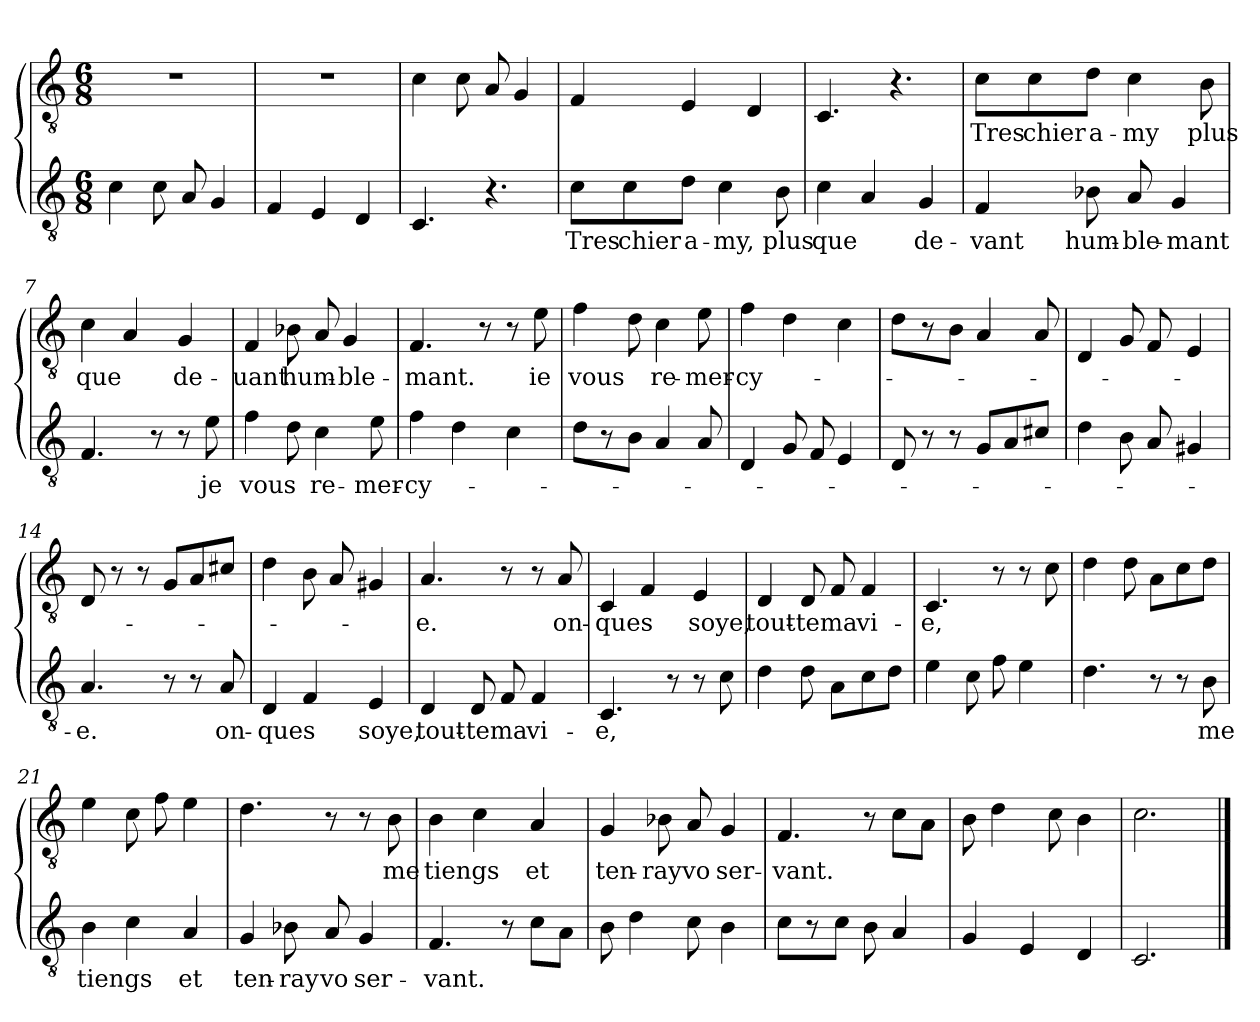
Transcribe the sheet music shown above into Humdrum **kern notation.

**kern	**text	**kern	**text
*part2	*part2	*part1	*part1
*staff2	*staff2	*staff1	*staff1
*clefGv2	*	*clefGv2	*
*k[]	*	*k[]	*
*C:	*	*C:	*
*M6/8	*	*M6/8	*
=1	=1	=1	=1
4c\	.	2.r	.
8c\	.	.	.
8A/	.	.	.
4G/	.	.	.
=2	=2	=2	=2
4F/	.	2.r	.
4E/	.	.	.
4D/	.	.	.
=3	=3	=3	=3
4.C/	.	4c\	.
.	.	8c\	.
4.r	.	8A/	.
.	.	4G/	.
=4	=4	=4	=4
!	!LO:LY:b	!	!
8c\L	Tres	4F/	.
!	!LO:LY:b	!	!
8c\	chier	.	.
!	!LO:LY:b	!	!
8d\J	a-	4E/	.
!	!LO:LY:b	!	!
4c\	-my,	.	.
.	.	4D/	.
!	!LO:LY:b	!	!
8B\	plus	.	.
=5	=5	=5	=5
!	!LO:LY:b	!	!
4c\	que	4.C/	.
4A/	.	.	.
.	.	4.r	.
!	!LO:LY:b	!	!
4G/	de-	.	.
=6	=6	=6	=6
!	!LO:LY:b	!	!LO:LY:b
4F/	-vant	8c\L	Tres
!	!	!	!LO:LY:b
.	.	8c\	chier
!	!LO:LY:b	!	!LO:LY:b
8B-X\	hum-	8d\J	a-
!	!LO:LY:b	!	!LO:LY:b
8A/	-ble-	4c\	-my
!	!LO:LY:b	!	!
4G/	-mant	.	.
!	!	!	!LO:LY:b
.	.	8B\	plus
=7	=7	=7	=7
!	!	!	!LO:LY:b
4.F/	.	4c\	que
.	.	4A/	.
8r	.	.	.
!	!	!	!LO:LY:b
8r	.	4G/	de-
!	!LO:LY:b	!	!
8e\	je	.	.
!!LO:LB:g=z
=8	=8	=8	=8
!	!LO:LY:b	!	!LO:LY:b
4f\	vous	4F/	-uant
!	!	!	!LO:LY:b
8d\	.	8B-X\	hum-
!	!LO:LY:b	!	!
4c\	re-	8A/	.
!	!	!	!LO:LY:b
.	.	4G/	-ble-
!	!LO:LY:b	!	!
8e\	-mer-	.	.
=9	=9	=9	=9
!	!LO:LY:b	!	!LO:LY:b
4f\	-cy-	4.F/	-mant.
4d\	.	.	.
.	.	8r	.
4c\	.	8r	.
!	!	!	!LO:LY:b
.	.	8e\	ie
=10	=10	=10	=10
!	!	!	!LO:LY:b
8d\L	.	4f\	vous
8r	.	.	.
8B\J	.	8d\	.
!	!	!	!LO:LY:b
4A/	.	4c\	re-
!	!	!	!LO:LY:b
8A/	.	8e\	-mer-
=11	=11	=11	=11
!	!	!	!LO:LY:b
4D/	.	4f\	-cy-
8G/	.	4d\	.
8F/	.	.	.
4E/	.	4c\	.
=12	=12	=12	=12
8D/	.	8d\L	.
8r	.	8r	.
8r	.	8B\J	.
8G/L	.	4A/	.
8A/	.	.	.
8c#X/J	.	8A/	.
=13	=13	=13	=13
4d\	.	4D/	.
8B\	.	8G/	.
8A/	.	8F/	.
4G#X/	.	4E/	.
=14	=14	=14	=14
!	!LO:LY:b	!	!
4.A/	-e.	8D/	.
.	.	8r	.
.	.	8r	.
8r	.	8G/L	.
8r	.	8A/	.
!	!LO:LY:b	!	!
8A/	on-	8c#X/J	.
!!LO:LB:g=z
=15	=15	=15	=15
!	!LO:LY:b	!	!
4D/	-ques	4d\	.
4F/	.	8B\	.
.	.	8A/	.
!	!LO:LY:b	!	!
4E/	soye,	4G#X/	.
=16	=16	=16	=16
!	!LO:LY:b	!	!LO:LY:b
4D/	tout-	4.A/	-e.
!	!LO:LY:b	!	!
8D/	-te	.	.
!	!LO:LY:b	!	!
8F/	ma	8r	.
!	!LO:LY:b	!	!
4F/	vi-	8r	.
!	!	!	!LO:LY:b
.	.	8A/	on-
=17	=17	=17	=17
!	!LO:LY:b	!	!LO:LY:b
4.C/	-e,	4C/	-ques
.	.	4F/	.
8r	.	.	.
!	!	!	!LO:LY:b
8r	.	4E/	soye,
8c\	.	.	.
=18	=18	=18	=18
!	!	!	!LO:LY:b
4d\	.	4D/	tout-
!	!	!	!LO:LY:b
8d\	.	8D/	-te
!	!	!	!LO:LY:b
8A\L	.	8F/	ma
!	!	!	!LO:LY:b
8c\	.	4F/	vi-
8d\J	.	.	.
=19	=19	=19	=19
!	!	!	!LO:LY:b
4e\	.	4.C/	-e,
8c\	.	.	.
8f\	.	8r	.
4e\	.	8r	.
.	.	8c\	.
=20	=20	=20	=20
4.d\	.	4d\	.
.	.	8d\	.
8r	.	8A\L	.
8r	.	8c\	.
!	!LO:LY:b	!	!
8B\	me	8d\J	.
=21	=21	=21	=21
!	!LO:LY:b	!	!
4B\	tiengs	4e\	.
4c\	.	8c\	.
.	.	8f\	.
!	!LO:LY:b	!	!
4A/	et	4e\	.
!!LO:LB:g=z
=22	=22	=22	=22
!	!LO:LY:b	!	!
4G/	ten-	4.d\	.
!	!LO:LY:b	!	!
8B-i\	-ray	.	.
!	!LO:LY:b	!	!
8A/	vo	8r	.
!	!LO:LY:b	!	!
4G/	ser-	8r	.
!	!	!	!LO:LY:b
.	.	8B\	me
=23	=23	=23	=23
!	!LO:LY:b	!	!LO:LY:b
4.F/	-vant.	4B\	tiengs
.	.	4c\	.
8r	.	.	.
!	!	!	!LO:LY:b
8c\L	.	4A/	et
8A\J	.	.	.
=24	=24	=24	=24
!	!	!	!LO:LY:b
8B\	.	4G/	ten-
4d\	.	.	.
!	!	!	!LO:LY:b
.	.	8B-i\	-ray
!	!	!	!LO:LY:b
8c\	.	8A/	vo
!	!	!	!LO:LY:b
4B\	.	4G/	ser-
=25	=25	=25	=25
!	!	!	!LO:LY:b
8c\L	.	4.F/	-vant.
8r	.	.	.
8c\J	.	.	.
8B\	.	8r	.
4A/	.	8c\L	.
.	.	8A\J	.
=26	=26	=26	=26
4G/	.	8B\	.
.	.	4d\	.
4E/	.	.	.
.	.	8c\	.
4D/	.	4B\	.
=27	=27	=27	=27
2.C/	.	2.c\	.
==	==	==	==
*-	*-	*-	*-
